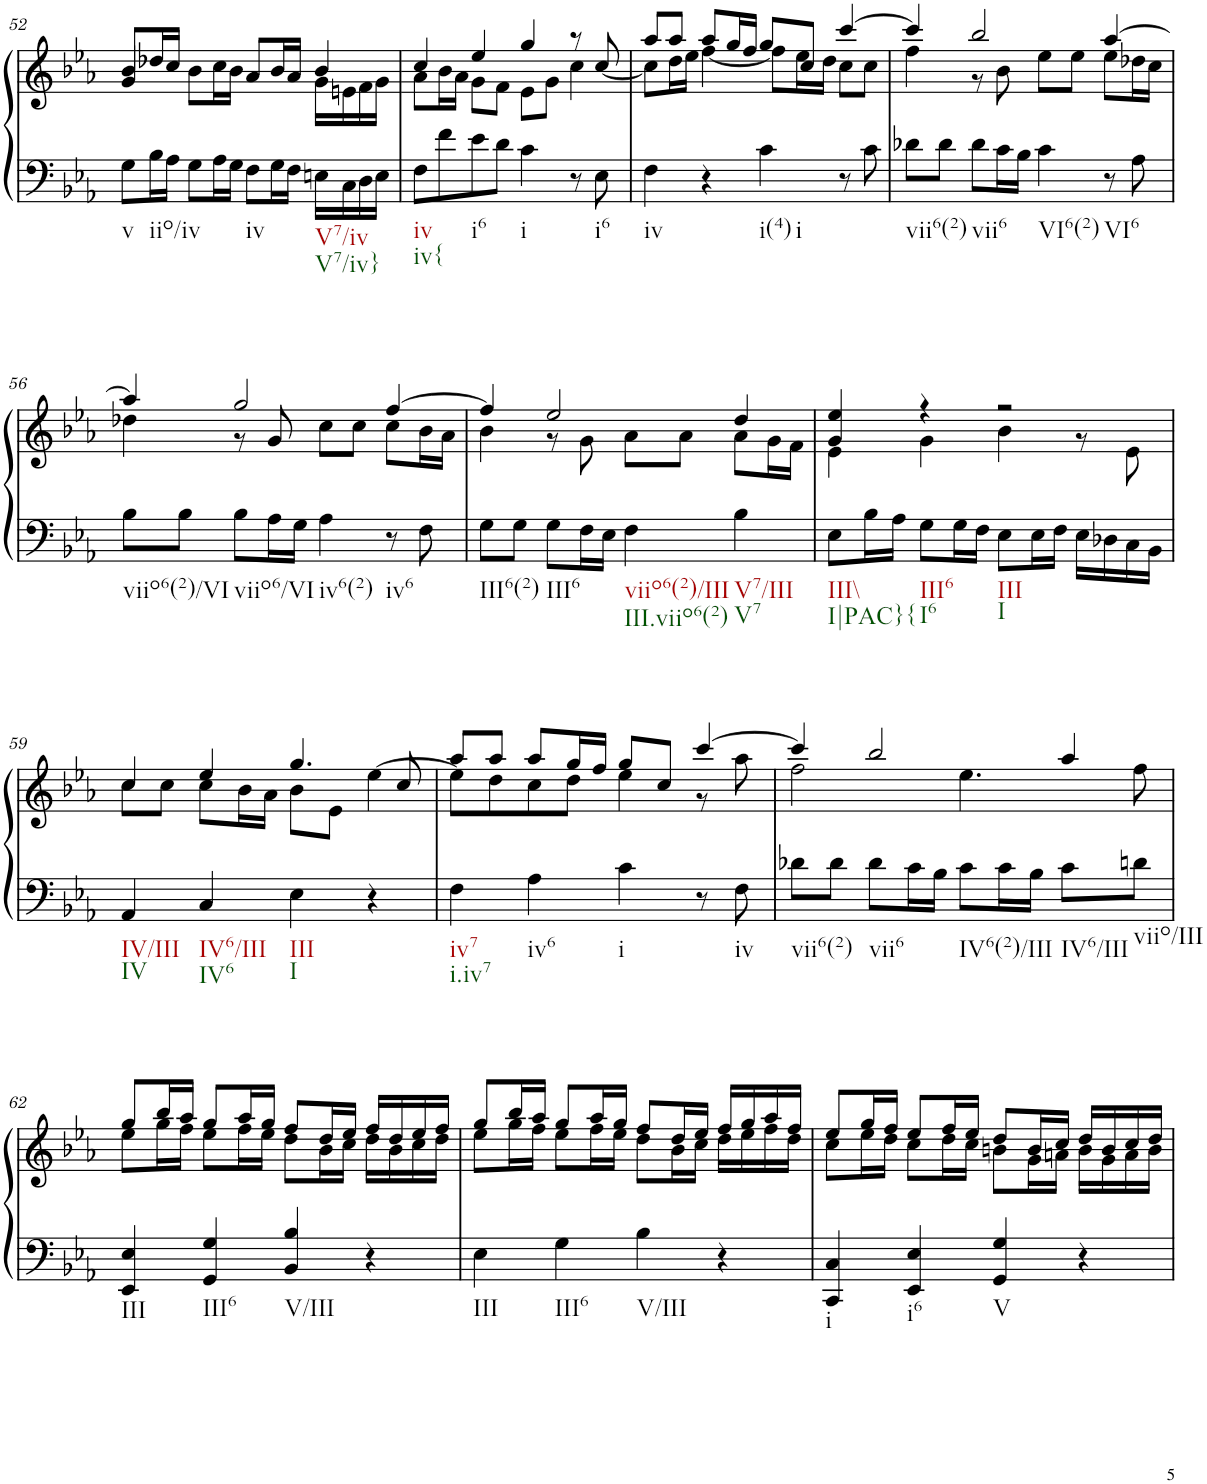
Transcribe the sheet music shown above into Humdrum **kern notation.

**kern	**kern
*part1	*part1
*staff2	*staff1
*I"Piano	*
*I'Pno.	*
!!LO:PB:g=z
*clefF4	*clefG2
*k[b-e-a-]	*k[b-e-a-]
*M4/4	*M4/4
*met(c)	*met(c)
=52	=52
*	*^
!LO:TX:b:t=v	!	!
8G\L	8b-/L	4g/
!LO:TX:b:t=iio/iv	!	!
16B-\L	16dd-X/L	.
16A-\JJ	16cc/JJ	.
8G\L	8b-\L	2ryy
16A-\L	16cc\L	.
16G\JJ	16b-\JJ	.
!LO:TX:b:t=iv	!	!
8F\L	8a-/L	.
16G\L	16b-/L	.
16F\JJ	16a-/JJ	.
!LO:TX:b:t=V7/iv	!	!
!LO:TX:b:t=V7/iv}	!	!
16En\LL	4b-/	16g\LL
16C\	.	16en\
16D\	.	16f\
16E\JJ	.	16g\JJ
=53	=53	=53
!LO:TX:b:t=iv	!	!
!LO:TX:b:t=iv{	!	!
8F\L	4cc/	8a-\L
8f\	.	16b-\L
.	.	16a-\JJ
!LO:TX:b:t=i6	!	!
8e-\	4ee-/	8g\L
8d\J	.	8f\J
!LO:TX:b:t=i	!	!
4c\	4gg/	8e-\L
.	.	8g\J
8r	8r	4cc\
!LO:TX:b:t=i6	!	!
8E-\	[<8cc/	.
=54	=54	=54
!LO:TX:b:t=iv	!	!
4F\	8cc\L]	8aa-/L
.	16dd\L	8aa-/J
.	16ee-\JJ	.
4r	[4ff\	8aa-/L
.	.	16gg/L
.	.	16ff/JJ
!LO:TX:b:t=i(4)	!	!
!LO:TX:b:t=i	!	!
4c\	8ff\L]	8gg/L
.	16ee-\L	8cc/J
.	16dd\JJ	.
8r	8cc\L	[4ccc/
8c\	8cc\J	.
=55	=55	=55
!LO:TX:b:t=vii6(2)	!	!
8d-X\L	4ccc/]	4ff\
8d-\J	.	.
!LO:TX:b:t=vii6	!	!
8d-\L	2bb-/	8r
16c\L	.	8b-\
16B-\JJ	.	.
!LO:TX:b:t=VI6(2)	!	!
4c\	.	8ee-\L
.	.	8ee-\J
!LO:TX:b:t=VI6	!	!
8r	[4aa-/	8ee-\L
8A-\	.	16dd-X\L
.	.	16cc\JJ
!!LO:LB:g=z	!!
=56	=56	=56
!LO:TX:b:t=viio6(2)/VI	!	!
8B-\L	4aa-/]	4dd-X\
8B-\J	.	.
!LO:TX:b:t=viio6/VI	!	!
8B-\L	2gg/	8r
16A-\L	.	8g/
16G\JJ	.	.
!LO:TX:b:t=iv6(2)	!	!
4A-\	.	8cc\L
.	.	8cc\J
!LO:TX:b:t=iv6	!	!
8r	[4ff/	8cc\L
8F\	.	16b-\L
.	.	16a-\JJ
=57	=57	=57
!LO:TX:b:t=III6(2)	!	!
8G\L	4ff/]	4b-\
8G\J	.	.
!LO:TX:b:t=III6	!	!
8G\L	2ee-/	8r
16F\L	.	8g\
16E-\JJ	.	.
!LO:TX:b:t=viio6(2)/III	!	!
!LO:TX:b:t=III.viio6(2)	!	!
4F\	.	8a-\L
.	.	8a-\J
!LO:TX:b:t=V7/III	!	!
!LO:TX:b:t=V7	!	!
4B-\	4dd/	8a-\L
.	.	16g\L
.	.	16f\JJ
=58	=58	=58
!LO:TX:b:t=III\\	!	!
!LO:TX:b:t=I|PAC}{	!	!
8E-\L	4g/ 4ee-/	4e-\
16B-\L	.	.
16A-\JJ	.	.
!LO:TX:b:t=III6	!	!
!LO:TX:b:t=I6	!	!
8G\L	4r	4g\
16G\L	.	.
16F\JJ	.	.
!LO:TX:b:t=III	!	!
!LO:TX:b:t=I	!	!
8E-\L	2r	4b-\
16E-\L	.	.
16F\JJ	.	.
16E-\LL	.	8r
16D-X\	.	.
16C\	.	8e-\
16BB-\JJ	.	.
!!LO:LB:g=z	!!
=59	=59	=59
!LO:TX:b:t=IV/III	!	!
!LO:TX:b:t=IV	!	!
4AA-/	4cc/	8cc\L
.	.	8cc\J
!LO:TX:b:t=IV6/III	!	!
!LO:TX:b:t=IV6	!	!
4C/	4ee-/	8cc\L
.	.	16b-\L
.	.	16a-\JJ
!LO:TX:b:t=III	!	!
!LO:TX:b:t=I	!	!
4E-\	4.gg/	8b-\L
.	.	8e-\J
4r	.	[>4ee-\
.	8cc/	.
=60	=60	=60
!LO:TX:b:t=iv7	!	!
!LO:TX:b:t=i.iv7	!	!
4F\	8aa-/L	8ee-\L]
.	8aa-/J	8dd\
!LO:TX:b:t=iv6	!	!
4A-\	8aa-/L	8cc\
.	16gg/L	8dd\J
.	16ff/JJ	.
!LO:TX:b:t=i	!	!
4c\	8gg/L	4ee-\
.	8cc/J	.
8r	[4ccc/	8r
!LO:TX:b:t=iv	!	!
8F\	.	8aa-\
=61	=61	=61
!LO:TX:b:t=vii6(2)	!	!
8d-X\L	4ccc/]	2ff\
8d-\J	.	.
!LO:TX:b:t=vii6	!	!
8d-\L	2bb-/	.
16c\L	.	.
16B-\JJ	.	.
!LO:TX:b:t=IV6(2)/III	!	!
8c\L	.	4.ee-\
16c\L	.	.
16B-\JJ	.	.
!LO:TX:b:t=IV6/III	!	!
8c\L	4aa-/	.
!LO:TX:b:t=viio/III	!	!
8dn\J	.	8ff\
!!LO:LB:g=z	!!
=62	=62	=62
!LO:TX:b:t=III	!	!
4EE-/ 4E-/	8gg/L	8ee-\L
.	16bb-/L	16gg\L
.	16aa-/JJ	16ff\JJ
!LO:TX:b:t=III6	!	!
4GG/ 4G/	8gg/L	8ee-\L
.	16aa-/L	16ff\L
.	16gg/JJ	16ee-\JJ
!LO:TX:b:t=V/III	!	!
4BB-/ 4B-/	8ff/L	8dd\L
.	16dd/L	16b-\L
.	16ee-/JJ	16cc\JJ
4r	16ff/LL	16dd\LL
.	16dd/	16b-\
.	16ee-/	16cc\
.	16ff/JJ	16dd\JJ
=63	=63	=63
!LO:TX:b:t=III	!	!
4E-\	8gg/L	8ee-\L
.	16bb-/L	16gg\L
.	16aa-/JJ	16ff\JJ
!LO:TX:b:t=III6	!	!
4G\	8gg/L	8ee-\L
.	16aa-/L	16ff\L
.	16gg/JJ	16ee-\JJ
!LO:TX:b:t=V/III	!	!
4B-\	8ff/L	8dd\L
.	16dd/L	16b-\L
.	16ee-/JJ	16cc\JJ
4r	16ff/LL	16dd\LL
.	16gg/	16ee-\
.	16aa-/	16ff\
.	16ff/JJ	16dd\JJ
=64	=64	=64
!LO:TX:b:t=i	!	!
4CC/ 4C/	8ee-/L	8cc\L
.	16gg/L	16ee-\L
.	16ff/JJ	16dd\JJ
!LO:TX:b:t=i6	!	!
4EE-/ 4E-/	8ee-/L	8cc\L
.	16ff/L	16dd\L
.	16ee-/JJ	16cc\JJ
!LO:TX:b:t=V	!	!
4GG/ 4G/	8dd/L	8bn\L
.	16b/L	16g\L
.	16cc/JJ	16an\JJ
4r	16dd/LL	16b\LL
.	16b/	16g\
.	16cc/	16a\
.	16dd/JJ	16b\JJ
*	*v	*v
=	=
*-	*-
